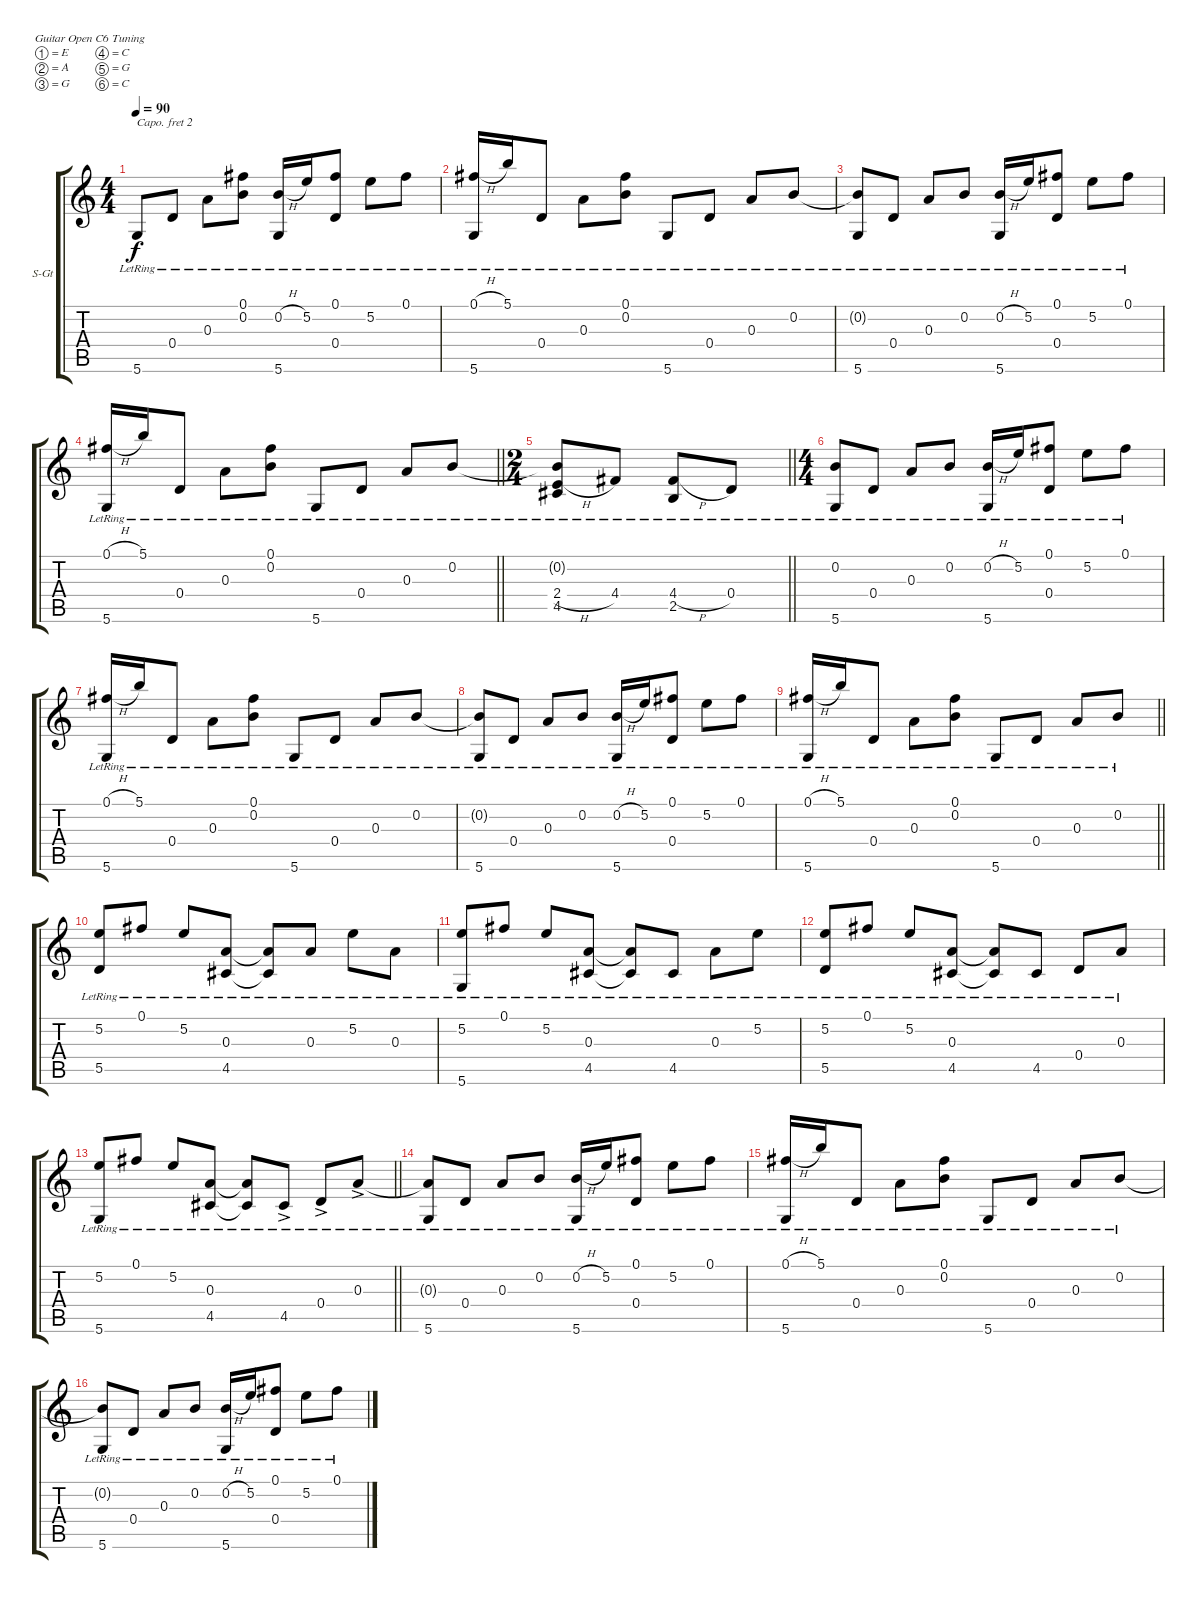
\bracketExtendMode groupsimilarinstruments
\firstSystemTrackNameOrientation horizontal
\otherSystemsTrackNameOrientation horizontal
\track ("Steel String Acoustic Guitar" "S-Gt") {instrument acousticguitarsteel}
\staff {score tabs}
\capo 2
\tuning (E4 A3 G3 C3 G2 C2)
\ts (4 4)
\beaming (8 2 2 2 2)
\tempo 90
\clef g2
\ks c
5.6{lr}.8{dy f} 0.4{lr}.8 0.3{lr}.8 (0.1{lr} 0.2{lr}).8 (0.2{h lr} 5.6{lr}).16 5.2{lr}.16 (0.1{lr} 0.4{lr}).8 5.2{lr}.8 0.1{lr}.8 |
(0.1{h lr} 5.6{lr}).16 5.1{lr}.16 0.4{lr}.8 0.3{lr}.8 (0.1{lr} 0.2{lr}).8 5.6{lr}.8 0.4{lr}.8 0.3{lr}.8 0.2{lr}.8 |
(0.2{lr t} 5.6{lr}).8 0.4{lr}.8 0.3{lr}.8 0.2{lr}.8 (0.2{h lr} 5.6{lr}).16 5.2{lr}.16 (0.1{lr} 0.4{lr}).8 5.2{lr}.8 0.1{lr}.8 |
\barLineRight lightlight
(0.1{h lr} 5.6{lr}).16 5.1{lr}.16 0.4{lr}.8 0.3{lr}.8 (0.1{lr} 0.2{lr}).8 5.6{lr}.8 0.4{lr}.8 0.3{lr}.8 0.2{lr}.8 |
\ts (2 4)
\beaming (8 2 2 2 2)
\barLineRight lightlight
(0.2{lr t} 2.4{h lr} 4.5{lr}).8 4.4{lr}.8 (4.4{h lr} 2.5{lr}).8 0.4{lr}.8 |
\ts (4 4)
\beaming (8 2 2 2 2)
(0.2{lr} 5.6{lr}).8 0.4{lr}.8 0.3{lr}.8 0.2{lr}.8 (0.2{h lr} 5.6{lr}).16 5.2{lr}.16 (0.1{lr} 0.4{lr}).8 5.2{lr}.8 0.1{lr}.8 |
(0.1{h lr} 5.6{lr}).16 5.1{lr}.16 0.4{lr}.8 0.3{lr}.8 (0.1{lr} 0.2{lr}).8 5.6{lr}.8 0.4{lr}.8 0.3{lr}.8 0.2{lr}.8 |
(0.2{lr t} 5.6{lr}).8 0.4{lr}.8 0.3{lr}.8 0.2{lr}.8 (0.2{h lr} 5.6{lr}).16 5.2{lr}.16 (0.1{lr} 0.4{lr}).8 5.2{lr}.8 0.1{lr}.8 |
\barLineRight lightlight
(0.1{h lr} 5.6{lr}).16 5.1{lr}.16 0.4{lr}.8 0.3{lr}.8 (0.1{lr} 0.2{lr}).8 5.6{lr}.8 0.4{lr}.8 0.3{lr}.8 0.2{lr}.8 |
(5.2{lr} 5.5{lr}).8 0.1{lr}.8 5.2{lr}.8 (0.3{lr} 4.5{lr}).8 (0.3{lr t} 4.5{lr t}).8 0.3{lr}.8 5.2{lr}.8 0.3{lr}.8 |
(5.2{lr} 5.6{lr}).8 0.1{lr}.8 5.2{lr}.8 (0.3{lr} 4.5{lr}).8 (0.3{lr t} 4.5{lr t}).8 4.5{lr}.8 0.3{lr}.8 5.2{lr}.8 |
(5.2{lr} 5.5{lr}).8 0.1{lr}.8 5.2{lr}.8 (0.3{lr} 4.5{lr}).8 (0.3{lr t} 4.5{lr t}).8 4.5{lr}.8 0.4{lr}.8 0.3{lr}.8 |
\barLineRight lightlight
(5.2{lr} 5.6{lr}).8 0.1{lr}.8 5.2{lr}.8 (0.3{lr} 4.5{lr}).8 (0.3{lr t} 4.5{lr t}).8 4.5{ac lr}.8 0.4{ac lr}.8 0.3{ac lr}.8 |
(0.3{lr t} 5.6{lr}).8 0.4{lr}.8 0.3{lr}.8 0.2{lr}.8 (0.2{h lr} 5.6{lr}).16 5.2{lr}.16 (0.1{lr} 0.4{lr}).8 5.2{lr}.8 0.1{lr}.8 |
(0.1{h lr} 5.6{lr}).16 5.1{lr}.16 0.4{lr}.8 0.3{lr}.8 (0.1{lr} 0.2{lr}).8 5.6{lr}.8 0.4{lr}.8 0.3{lr}.8 0.2{lr}.8 |
(0.2{lr t} 5.6{lr}).8 0.4{lr}.8 0.3{lr}.8 0.2{lr}.8 (0.2{h lr} 5.6{lr}).16 5.2{lr}.16 (0.1{lr} 0.4{lr}).8 5.2{lr}.8 0.1{lr}.8
